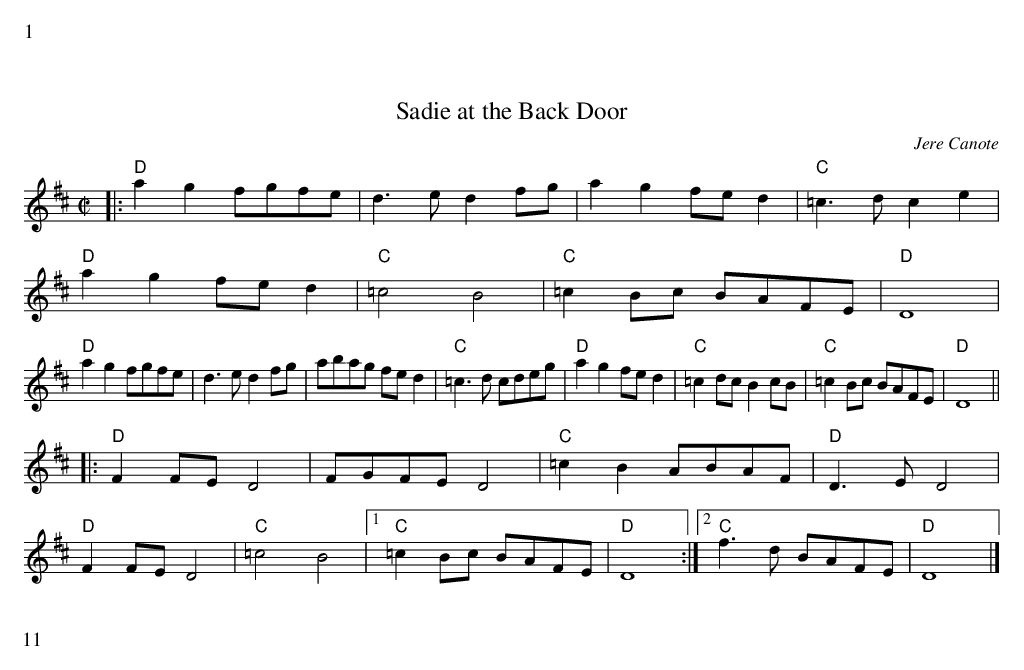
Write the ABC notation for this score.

X:1
T:Sadie at the Back Door
C:Jere Canote
M:C|
L:1/8
K:D
|:"D"a2g2 fgfe |d3e d2fg | a2g2 fed2|"C"=c3d c2e2 |
"D"a2g2 fed2 |"C"=c4B4 | "C"=c2Bc BAFE| "D"D8 |
"D"a2g2 fgfe |d3e d2fg | abag fe d2|"C"=c3d cdeg |\
"D"a2g2 fed2 |"C"=c2dc B2cB | "C"=c2Bc BAFE| "D"D8 ||
|: "D"F2FE D4 |FGFE D4 | "C"=c2B2 ABAF |"D"D3E D4 |
 "D"F2FE D4 |"C"=c4B4 |1 "C"=c2Bc BAFE| "D"D8:|2 "C" f3d BAFE|"D"D8 |]
